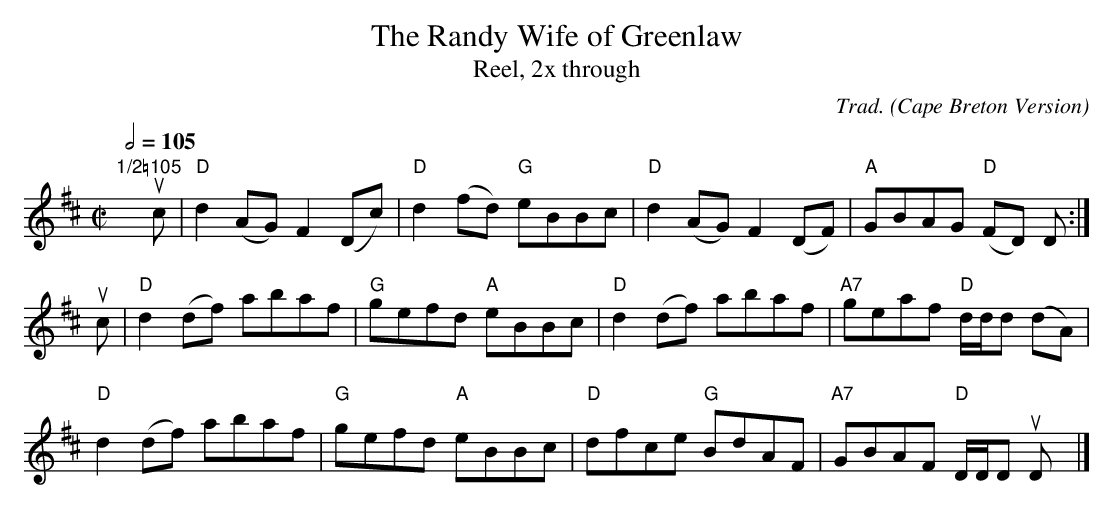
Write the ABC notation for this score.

X:1
T:The Randy Wife of Greenlaw
T:Reel, 2x through
C:Trad.
O:Cape Breton Version
M:C|
Q:1/2=105
K:D
"1/2=105"yyuc|"D"d2 (AG) F2 (Dc)|"D"d2 (fd) "G"eBBc|"D"d2 (AG) F2 (DF)|"A"GBAG "D"(FD) D:|
uc|"D"d2 (df) abaf|"G"gefd "A"eBBc|"D"d2 (df) abaf|"A7"geaf "D"d/d/d (dA)|
"D"d2 (df) abaf|"G"gefd "A"eBBc|"D"dfce "G"BdAF|"A7"GBAF "D"D/D/D uD y|]
